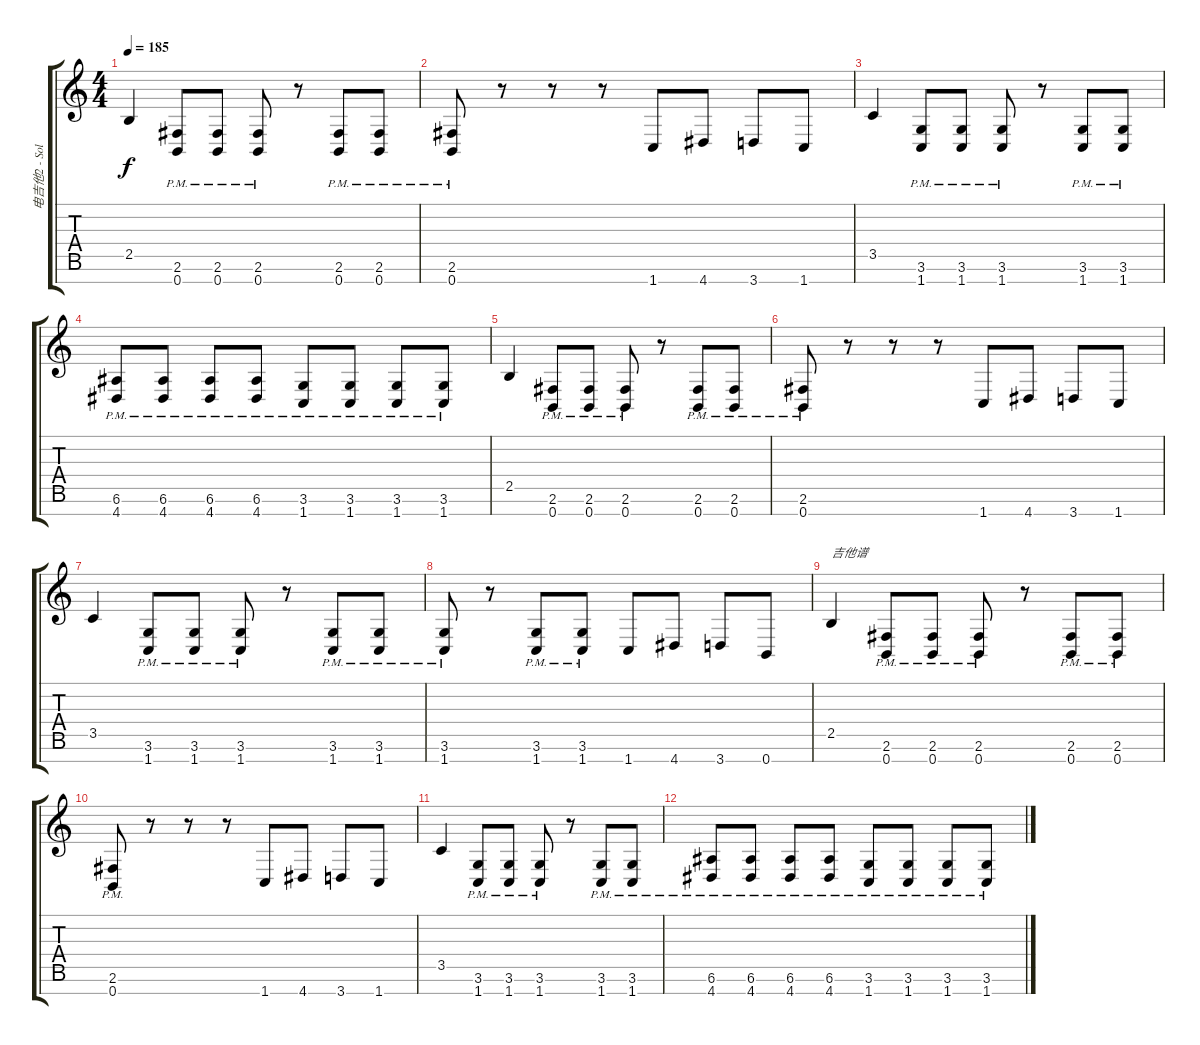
\track ("电吉他2 - Solo" "电吉他2 - Sol") {instrument distortionguitar}
\staff {score tabs}
\tuning (E4 B3 G3 D3 A2 E2 B1) {hide}
\ts (4 4)
\tempo 185
\clef g2
\ks c
2.5.4{dy f} (2.6{pm} 0.7{pm}).8 (2.6{pm} 0.7{pm}).8 (2.6{pm} 0.7{pm}).8 r.8 (2.6{pm} 0.7{pm}).8 (2.6{pm} 0.7{pm}).8 |
(2.6{pm} 0.7{pm}).8 r.8 r.8 r.8 1.7.8 4.7.8 3.7.8 1.7.8 |
3.5.4 (3.6{pm} 1.7{pm}).8 (3.6{pm} 1.7{pm}).8 (3.6{pm} 1.7{pm}).8 r.8 (3.6{pm} 1.7{pm}).8 (3.6{pm} 1.7{pm}).8 |
(6.6{pm} 4.7{pm}).8 (6.6{pm} 4.7{pm}).8 (6.6{pm} 4.7{pm}).8 (6.6{pm} 4.7{pm}).8 (3.6{pm} 1.7{pm}).8 (3.6{pm} 1.7{pm}).8 (3.6{pm} 1.7{pm}).8 (3.6{pm} 1.7{pm}).8 |
2.5.4 (2.6{pm} 0.7{pm}).8 (2.6{pm} 0.7{pm}).8 (2.6{pm} 0.7{pm}).8 r.8 (2.6{pm} 0.7{pm}).8 (2.6{pm} 0.7{pm}).8 |
(2.6{pm} 0.7{pm}).8 r.8 r.8 r.8 1.7.8 4.7.8 3.7.8 1.7.8 |
3.5.4 (3.6{pm} 1.7{pm}).8 (3.6{pm} 1.7{pm}).8 (3.6{pm} 1.7{pm}).8 r.8 (3.6{pm} 1.7{pm}).8 (3.6{pm} 1.7{pm}).8 |
(3.6{pm} 1.7{pm}).8 r.8 (3.6{pm} 1.7{pm}).8 (3.6{pm} 1.7{pm}).8 1.7.8 4.7.8 3.7.8 0.7.8 |
2.5.4{txt "吉他谱"} (2.6{pm} 0.7{pm}).8 (2.6{pm} 0.7{pm}).8 (2.6{pm} 0.7{pm}).8 r.8 (2.6{pm} 0.7{pm}).8 (2.6{pm} 0.7{pm}).8 |
(2.6{pm} 0.7{pm}).8 r.8 r.8 r.8 1.7.8 4.7.8 3.7.8 1.7.8 |
3.5.4 (3.6{pm} 1.7{pm}).8 (3.6{pm} 1.7{pm}).8 (3.6{pm} 1.7{pm}).8 r.8 (3.6{pm} 1.7{pm}).8 (3.6{pm} 1.7{pm}).8 |
(6.6{pm} 4.7{pm}).8 (6.6{pm} 4.7{pm}).8 (6.6{pm} 4.7{pm}).8 (6.6{pm} 4.7{pm}).8 (3.6{pm} 1.7{pm}).8 (3.6{pm} 1.7{pm}).8 (3.6{pm} 1.7{pm}).8 (3.6{pm} 1.7{pm}).8
